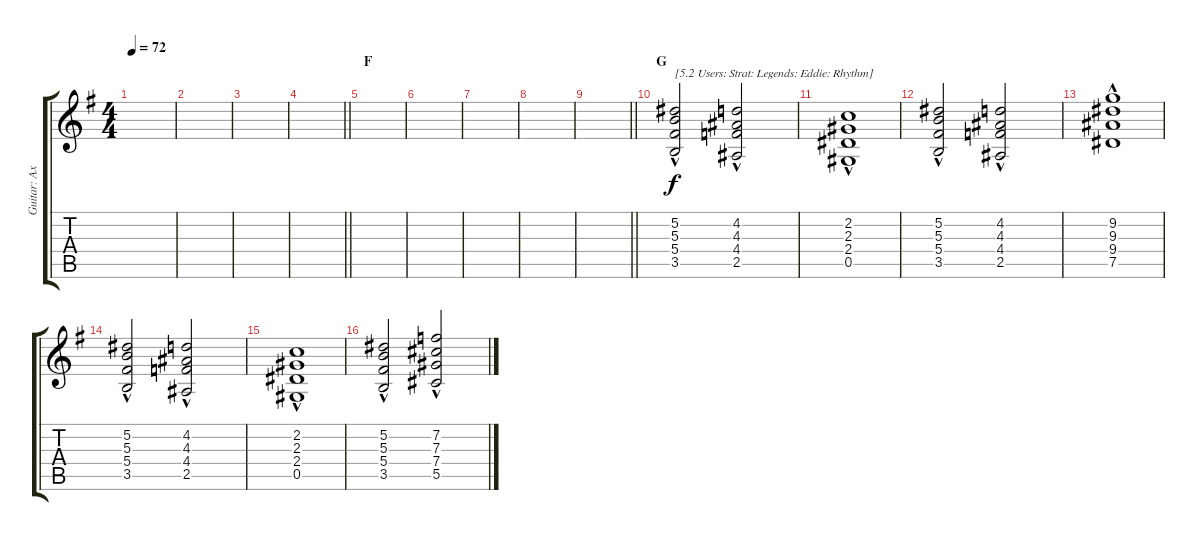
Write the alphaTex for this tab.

\track ("Guitar: Axel" "Guitar: Ax") {instrument acousticguitarnylon}
\staff {score tabs}
\tuning (Eb4 Bb3 Gb3 Db3 Ab2 Eb2) {hide}
\ts (4 4)
\tempo 72
\clef g2
\ks g
|
|
|
\barLineRight lightlight
|
\section ("" "F")
|
|
|
|
\barLineRight lightlight
|
\section ("" "G")
(5.2{hac} 5.3{hac} 5.4{hac} 3.5{hac}).2{txt "[5.2 Users: Strat: Legends: Eddie: Rhythm]" volume 13 instrument distortionguitar} (4.2{hac} 4.3{hac} 4.4{hac} 2.5{hac}).2 |
(2.2{hac} 2.3{hac} 2.4{hac} 0.5{hac}).1 |
(5.2{hac} 5.3{hac} 5.4{hac} 3.5{hac}).2 (4.2{hac} 4.3{hac} 4.4{hac} 2.5{hac}).2 |
(9.2{hac} 9.3{hac} 9.4{hac} 7.5{hac}).1 |
(5.2{hac} 5.3{hac} 5.4{hac} 3.5{hac}).2 (4.2{hac} 4.3{hac} 4.4{hac} 2.5{hac}).2 |
(2.2{hac} 2.3{hac} 2.4{hac} 0.5{hac}).1 |
(5.2{hac} 5.3{hac} 5.4{hac} 3.5{hac}).2 (7.2{hac} 7.3{hac} 7.4{hac} 5.5{hac}).2
